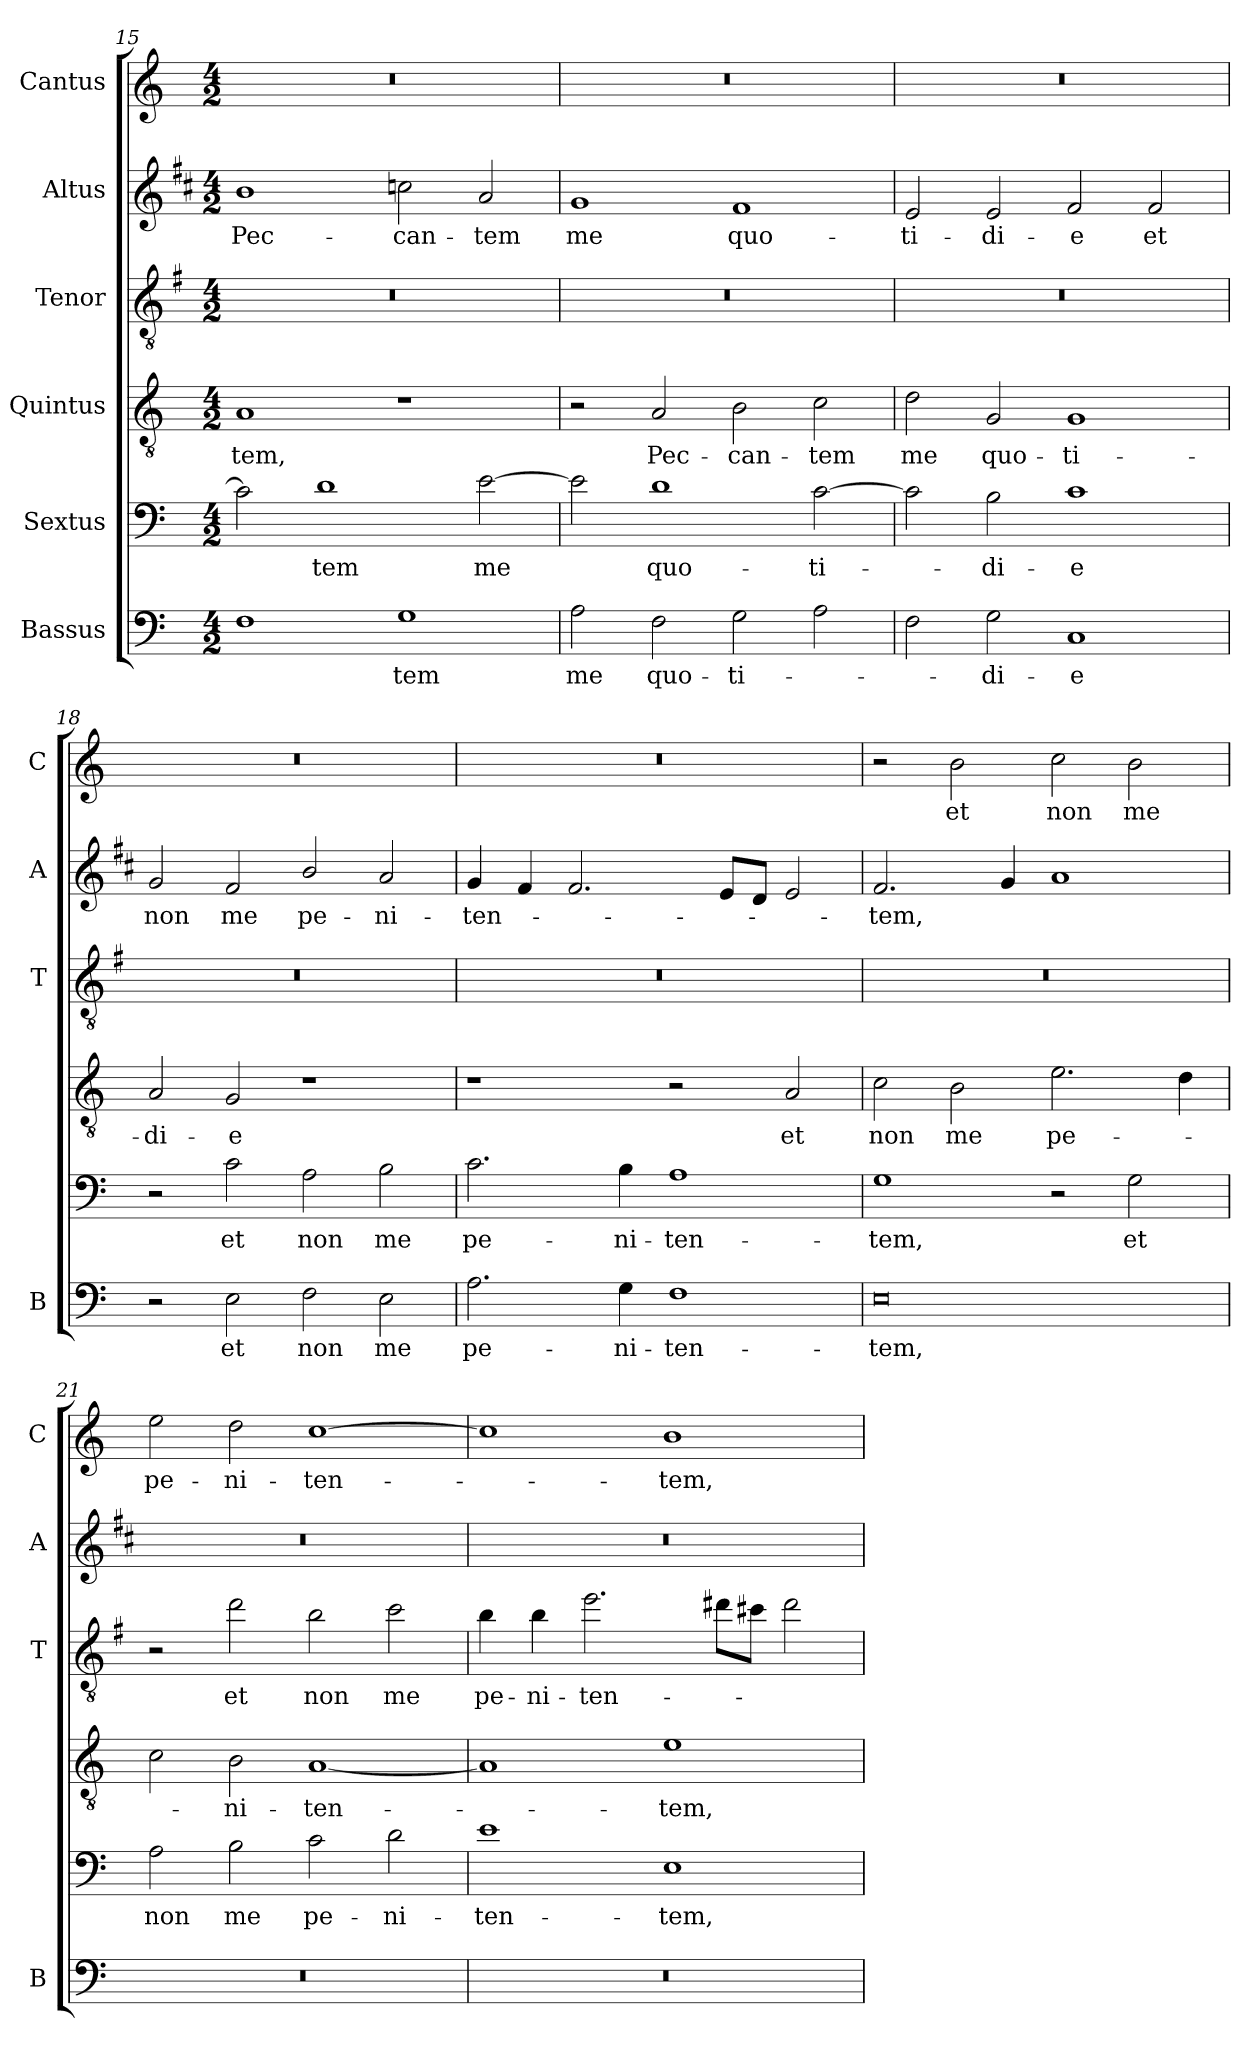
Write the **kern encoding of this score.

**kern	**text	**kern	**text	**kern	**text	**kern	**text	**kern	**text	**kern	**text
*part6	*part6	*part5	*part5	*part4	*part4	*part3	*part3	*part2	*part2	*part1	*part1
*staff6	*staff6	*staff5	*staff5	*staff4	*staff4	*staff3	*staff3	*staff2	*staff2	*staff1	*staff1
*I"Bassus	*	*I"Sextus	*	*I"Quintus	*	*I"Tenor	*	*I"Altus	*	*I"Cantus	*
*I'B	*	*	*	*	*	*I'T	*	*I'A	*	*I'C	*
*clefF4	*	*clefF4	*	*clefGv2	*	*clefGv2	*	*clefG2	*	*clefG2	*
*	*	*	*	*	*	*ITrd4c7	*	*ITrd1c2	*	*	*
*k[]	*	*k[]	*	*k[]	*	*k[]	*	*k[]	*	*k[]	*
*C:	*	*C:	*	*C:	*	*C:	*	*C:	*	*C:	*
*M4/2	*	*M4/2	*	*M4/2	*	*M4/2	*	*M4/2	*	*M4/2	*
=15	=15	=15	=15	=15	=15	=15	=15	=15	=15	=15	=15
!	!	!	!	!	!LO:LY:b	!	!	!	!LO:LY:b	!	!
1F	.	2c\]	.	1A	-tem,	0r	.	1a	Pec-	0r	.
!	!	!	!LO:LY:b	!	!	!	!	!	!	!	!
.	.	1d	-tem	.	.	.	.	.	.	.	.
!	!LO:LY:b	!	!	!	!	!	!	!	!LO:LY:b	!	!
1G	-tem	.	.	1r	.	.	.	2b-X\	-can-	.	.
!	!	!	!LO:LY:b	!	!	!	!	!	!LO:LY:b	!	!
.	.	[2e\	me	.	.	.	.	2g/	-tem	.	.
=16	=16	=16	=16	=16	=16	=16	=16	=16	=16	=16	=16
!	!LO:LY:b	!	!	!	!	!	!	!	!LO:LY:b	!	!
2A\	me	2e\]	.	2r	.	0r	.	1f	me	0r	.
!	!LO:LY:b	!	!LO:LY:b	!	!LO:LY:b	!	!	!	!	!	!
2F\	quo-	1d	quo-	2A/	Pec-	.	.	.	.	.	.
!	!LO:LY:b	!	!	!	!LO:LY:b	!	!	!	!LO:LY:b	!	!
2G\	-ti-	.	.	2B\	-can-	.	.	1e	quo-	.	.
!	!	!	!LO:LY:b	!	!LO:LY:b	!	!	!	!	!	!
2A\	.	[2c\	-ti-	2c\	-tem	.	.	.	.	.	.
=17	=17	=17	=17	=17	=17	=17	=17	=17	=17	=17	=17
!	!	!	!	!	!LO:LY:b	!	!	!	!LO:LY:b	!	!
2F\	.	2c\]	.	2d\	me	0r	.	2d/	-ti-	0r	.
!	!LO:LY:b	!	!LO:LY:b	!	!LO:LY:b	!	!	!	!LO:LY:b	!	!
2G\	-di-	2B\	-di-	2G/	quo-	.	.	2d/	-di-	.	.
!	!LO:LY:b	!	!LO:LY:b	!	!LO:LY:b	!	!	!	!LO:LY:b	!	!
1C	-e	1c	-e	1G	-ti-	.	.	2e/	-e	.	.
!	!	!	!	!	!	!	!	!	!LO:LY:b	!	!
.	.	.	.	.	.	.	.	2e/	et	.	.
!!LO:LB:g=z
=18	=18	=18	=18	=18	=18	=18	=18	=18	=18	=18	=18
!	!	!	!	!	!LO:LY:b	!	!	!	!LO:LY:b	!	!
2r	.	2r	.	2A/	-di-	0r	.	2f/	non	0r	.
!	!LO:LY:b	!	!LO:LY:b	!	!LO:LY:b	!	!	!	!LO:LY:b	!	!
2E\	et	2c\	et	2G/	-e	.	.	2e/	me	.	.
!	!LO:LY:b	!	!LO:LY:b	!	!	!	!	!	!LO:LY:b	!	!
2F\	non	2A\	non	1r	.	.	.	2a/	pe-	.	.
!	!LO:LY:b	!	!LO:LY:b	!	!	!	!	!	!LO:LY:b	!	!
2E\	me	2B\	me	.	.	.	.	2g/	-ni-	.	.
=19	=19	=19	=19	=19	=19	=19	=19	=19	=19	=19	=19
!	!LO:LY:b	!	!LO:LY:b	!	!	!	!	!	!LO:LY:b	!	!
2.A\	pe-	2.c\	pe-	1r	.	0r	.	4f/	-ten-	0r	.
.	.	.	.	.	.	.	.	4e/	.	.	.
.	.	.	.	.	.	.	.	2.e/	.	.	.
!	!LO:LY:b	!	!LO:LY:b	!	!	!	!	!	!	!	!
4G\	-ni-	4B\	-ni-	.	.	.	.	.	.	.	.
!	!LO:LY:b	!	!LO:LY:b	!	!	!	!	!	!	!	!
1F	-ten-	1A	-ten-	2r	.	.	.	.	.	.	.
.	.	.	.	.	.	.	.	8d/L	.	.	.
.	.	.	.	.	.	.	.	8c/J	.	.	.
!	!	!	!	!	!LO:LY:b	!	!	!	!	!	!
.	.	.	.	2A/	et	.	.	2d/	.	.	.
=20	=20	=20	=20	=20	=20	=20	=20	=20	=20	=20	=20
!	!LO:LY:b	!	!LO:LY:b	!	!LO:LY:b	!	!	!	!LO:LY:b	!	!
0E	-tem,	1G	-tem,	2c\	non	0r	.	2.e/	-tem,	2r	.
!	!	!	!	!	!LO:LY:b	!	!	!	!	!	!LO:LY:b
.	.	.	.	2B\	me	.	.	.	.	2b\	et
.	.	.	.	.	.	.	.	4f/	.	.	.
!	!	!	!	!	!LO:LY:b	!	!	!	!	!	!LO:LY:b
.	.	2r	.	2.e\	pe-	.	.	1g	.	2cc\	non
!	!	!	!LO:LY:b	!	!	!	!	!	!	!	!LO:LY:b
.	.	2G\	et	.	.	.	.	.	.	2b\	me
.	.	.	.	4d\	.	.	.	.	.	.	.
=21	=21	=21	=21	=21	=21	=21	=21	=21	=21	=21	=21
!	!	!	!LO:LY:b	!	!	!	!	!	!	!	!LO:LY:b
0r	.	2A\	non	2c\	.	2r	.	0r	.	2ee\	pe-
!	!	!	!LO:LY:b	!	!LO:LY:b	!	!LO:LY:b	!	!	!	!LO:LY:b
.	.	2B\	me	2B\	-ni-	2g\	et	.	.	2dd\	-ni-
!	!	!	!LO:LY:b	!	!LO:LY:b	!	!LO:LY:b	!	!	!	!LO:LY:b
.	.	2c\	pe-	[1A	-ten-	2e\	non	.	.	[1cc	-ten-
!	!	!	!LO:LY:b	!	!	!	!LO:LY:b	!	!	!	!
.	.	2d\	-ni-	.	.	2f\	me	.	.	.	.
=22	=22	=22	=22	=22	=22	=22	=22	=22	=22	=22	=22
!	!	!	!LO:LY:b	!	!	!	!LO:LY:b	!	!	!	!
0r	.	1e	-ten-	1A]	.	4e\	pe-	0r	.	1cc]	.
!	!	!	!	!	!	!	!LO:LY:b	!	!	!	!
.	.	.	.	.	.	4e\	-ni-	.	.	.	.
!	!	!	!	!	!	!	!LO:LY:b	!	!	!	!
.	.	.	.	.	.	2.a\	-ten-	.	.	.	.
!	!	!	!LO:LY:b	!	!LO:LY:b	!	!	!	!	!	!LO:LY:b
.	.	1E	-tem,	1e	-tem,	.	.	.	.	1b	-tem,
.	.	.	.	.	.	8g#X\L	.	.	.	.	.
.	.	.	.	.	.	8f#X\J	.	.	.	.	.
.	.	.	.	.	.	2g#\	.	.	.	.	.
=	=	=	=	=	=	=	=	=	=	=	=
*-	*-	*-	*-	*-	*-	*-	*-	*-	*-	*-	*-
